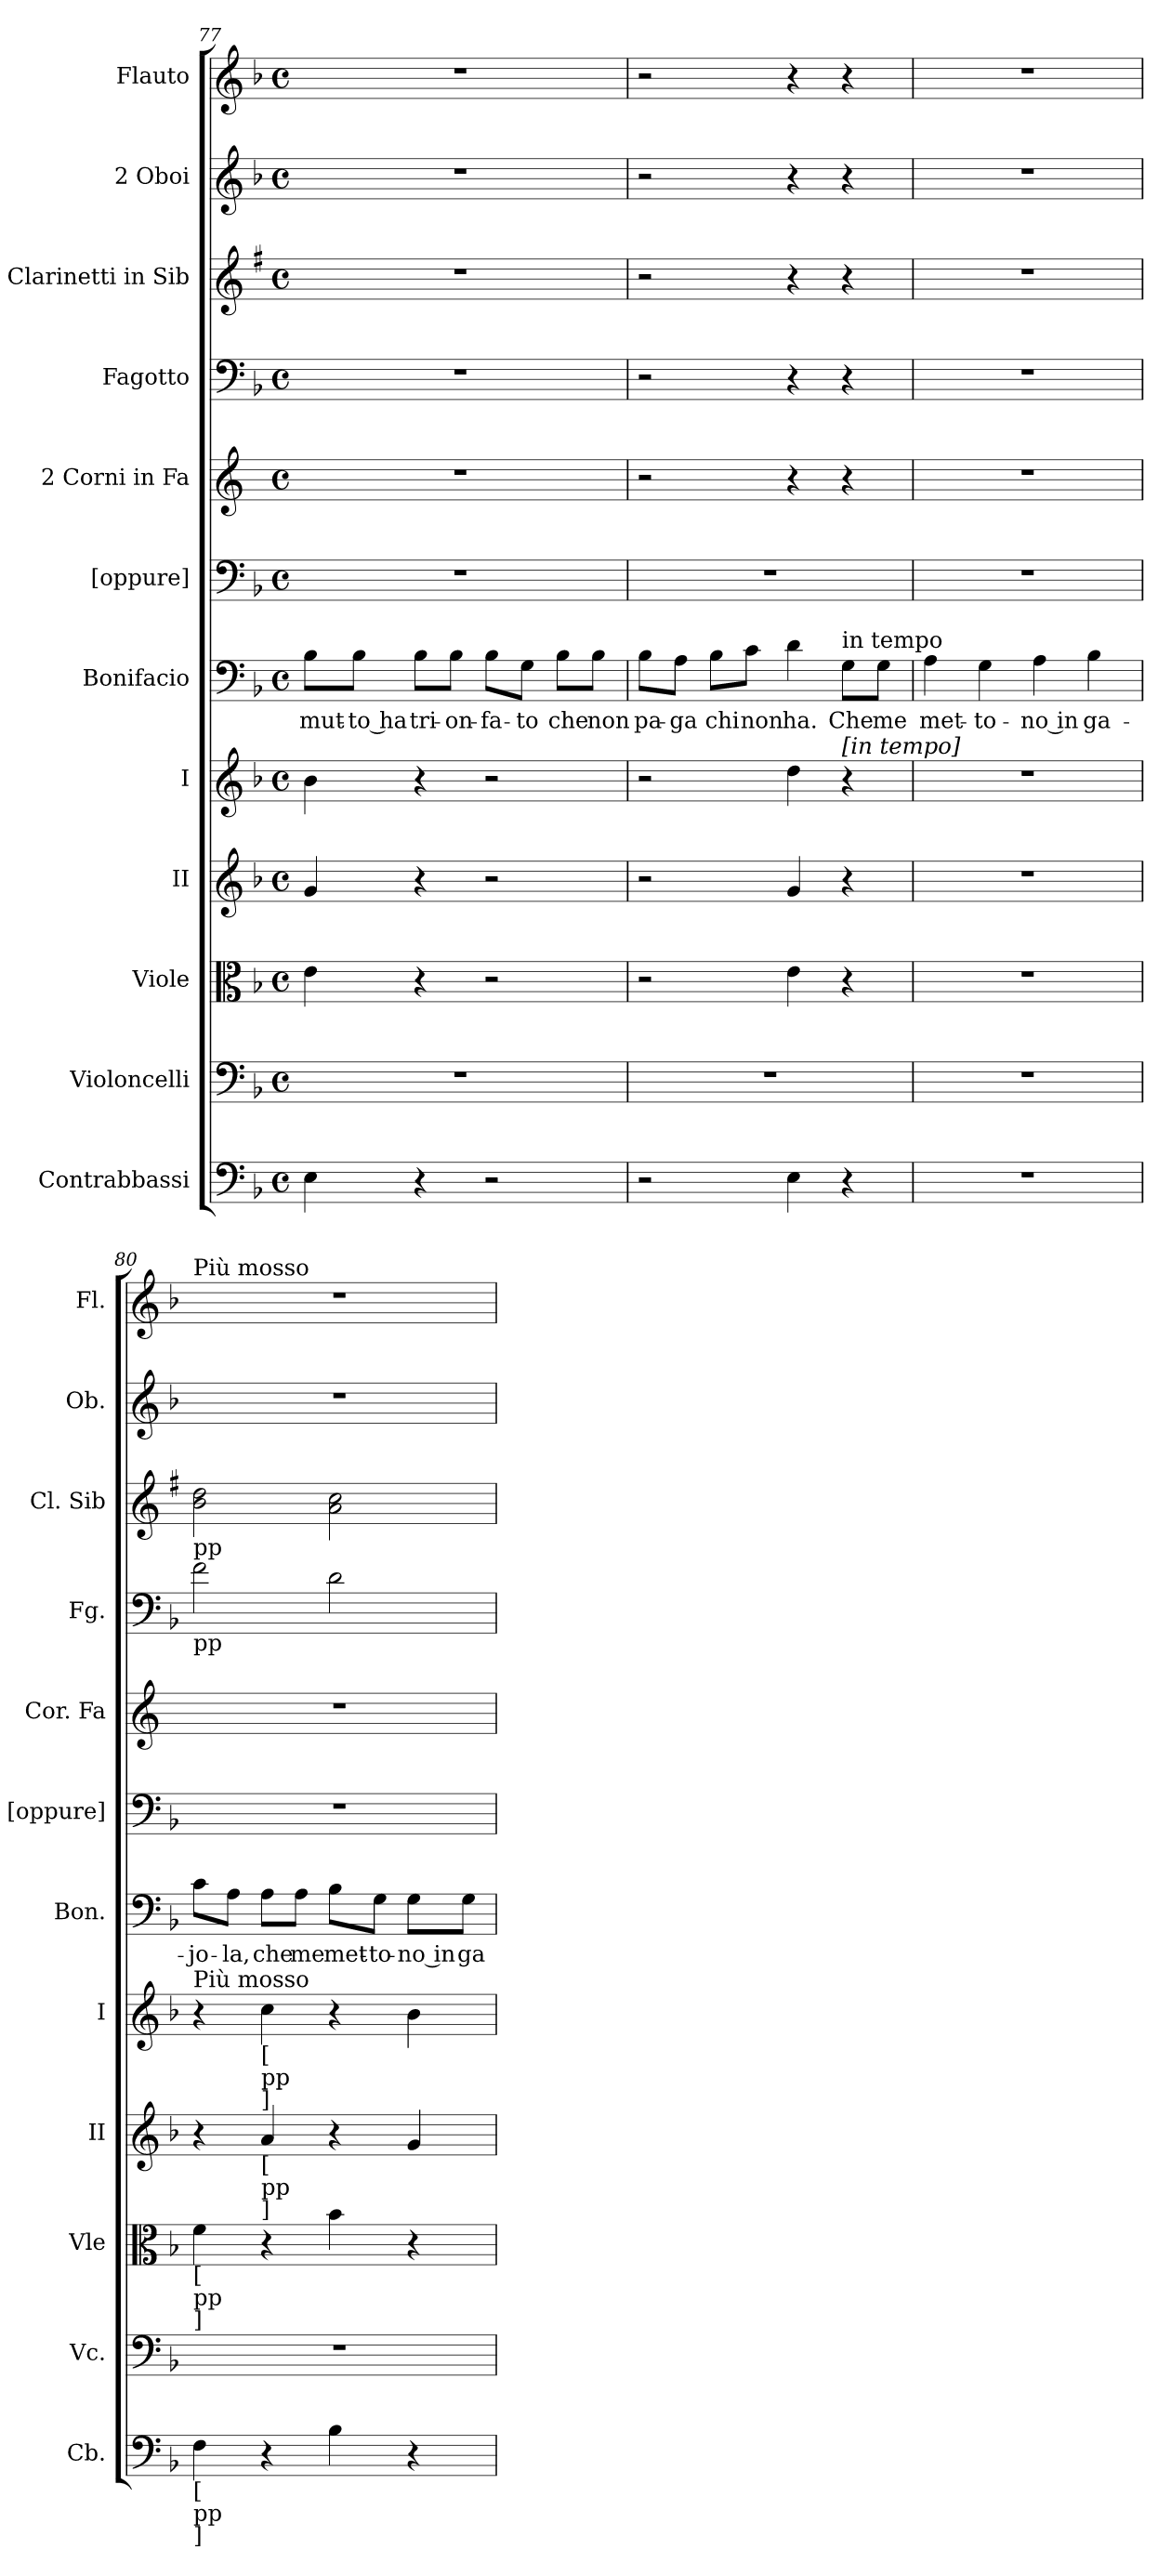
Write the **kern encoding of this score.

**kern	**kern	**kern	**kern	**kern	**kern	**text	**kern	**kern	**kern	**kern	**kern	**kern
*part12	*part11	*part10	*part9	*part8	*part7	*part7	*part6	*part5	*part4	*part3	*part2	*part1
*staff12	*staff11	*staff10	*staff9	*staff8	*staff7	*staff7	*staff6	*staff5	*staff4	*staff3	*staff2	*staff1
*I"Contrabbassi	*I"Violoncelli	*I"Viole	*I"II	*I"I	*I"Bonifacio	*	*I"[oppure]	*I"2 Corni in Fa	*I"Fagotto	*I"2 Clarinetti in Sib	*I"2 Oboi	*I"Flauto
*I'Cb.	*I'Vc.	*I'Vle	*I'II	*I'I	*I'Bon.	*	*I'[oppure]	*I'Cor. Fa	*I'Fg.	*I'Cl. Sib	*I'Ob.	*I'Fl.
*clefF4	*clefF4	*clefC3	*clefG2	*clefG2	*clefF4	*	*clefF4	*clefG2	*clefF4	*clefG2	*clefG2	*clefG2
*	*	*	*	*	*	*	*	*	*	*ITrd1c2	*	*
*k[b-]	*k[b-]	*k[b-]	*k[b-]	*k[b-]	*k[b-]	*	*k[b-]	*k[]	*k[b-]	*k[b-]	*k[b-]	*k[b-]
*F:	*F:	*F:	*F:	*F:	*F:	*	*F:	*C:	*F:	*F:	*F:	*F:
*M4/4	*M4/4	*M4/4	*M4/4	*M4/4	*M4/4	*	*M4/4	*M4/4	*M4/4	*M4/4	*M4/4	*M4/4
*met(c)	*met(c)	*met(c)	*met(c)	*met(c)	*met(c)	*	*met(c)	*met(c)	*met(c)	*met(c)	*met(c)	*met(c)
=77	=77	=77	=77	=77	=77	=77	=77	=77	=77	=77	=77	=77
!	!	!	!	!	!	!LO:LY:b	!	!	!	!	!	!
4E\	1r	4e\	4g/	4b-\	8B-\L	mut-	1r	1r	1r	1r	1r	1r
!	!	!	!	!	!	!LO:LY:b	!	!	!	!	!	!
.	.	.	.	.	8B-\J	-to ha	.	.	.	.	.	.
!	!	!	!	!	!	!LO:LY:b	!	!	!	!	!	!
4r	.	4r	4r	4r	8B-\L	tri-	.	.	.	.	.	.
!	!	!	!	!	!	!LO:LY:b	!	!	!	!	!	!
.	.	.	.	.	8B-\J	-on-	.	.	.	.	.	.
!	!	!	!	!	!	!LO:LY:b	!	!	!	!	!	!
2r	.	2r	2r	2r	8B-\L	-fa-	.	.	.	.	.	.
!	!	!	!	!	!	!LO:LY:b	!	!	!	!	!	!
.	.	.	.	.	8G\J	-to	.	.	.	.	.	.
!	!	!	!	!	!	!LO:LY:b	!	!	!	!	!	!
.	.	.	.	.	8B-\L	che	.	.	.	.	.	.
!	!	!	!	!	!	!LO:LY:b	!	!	!	!	!	!
.	.	.	.	.	8B-\J	non	.	.	.	.	.	.
=78	=78	=78	=78	=78	=78	=78	=78	=78	=78	=78	=78	=78
!	!	!	!	!	!	!LO:LY:b	!	!	!	!	!	!
2r	1r	2r	2r	2r	8B-\L	pa-	1r	2r	2r	2r	2r	2r
!	!	!	!	!	!	!LO:LY:b	!	!	!	!	!	!
.	.	.	.	.	8A\J	-ga	.	.	.	.	.	.
!	!	!	!	!	!	!LO:LY:b	!	!	!	!	!	!
.	.	.	.	.	8B-\L	chi	.	.	.	.	.	.
!	!	!	!	!	!	!LO:LY:b	!	!	!	!	!	!
.	.	.	.	.	8c\J	non	.	.	.	.	.	.
!	!	!	!	!	!	!LO:LY:b	!	!	!	!	!	!
4E\	.	4e\	4g/	4dd\	4d\	ha.	.	4r	4r	4r	4r	4r
!	!	!	!	!	!LO:TX:a:t=in tempo	!	!	!	!	!	!	!
!	!	!	!	!LO:TX:a:t=[in tempo]	!	!	!	!	!	!	!	!
!	!	!	!	!	!	!LO:LY:b	!	!	!	!	!	!
4r	.	4r	4r	4r	8G\L	Che	.	4r	4r	4r	4r	4r
!	!	!	!	!	!	!LO:LY:b	!	!	!	!	!	!
.	.	.	.	.	8G\J	me	.	.	.	.	.	.
=79	=79	=79	=79	=79	=79	=79	=79	=79	=79	=79	=79	=79
!	!	!	!	!	!	!LO:LY:b	!	!	!	!	!	!
1r	1r	1r	1r	1r	4A\	met-	1r	1r	1r	1r	1r	1r
!	!	!	!	!	!	!LO:LY:b	!	!	!	!	!	!
.	.	.	.	.	4G\	-to-	.	.	.	.	.	.
!	!	!	!	!	!	!LO:LY:b	!	!	!	!	!	!
.	.	.	.	.	4A\	-no in	.	.	.	.	.	.
!	!	!	!	!	!	!LO:LY:b	!	!	!	!	!	!
.	.	.	.	.	4B-\	ga-	.	.	.	.	.	.
!!LO:LB:g=z
=80	=80	=80	=80	=80	=80	=80	=80	=80	=80	=80	=80	=80
!	!	!	!	!	!	!	!	!	!	!	!	!LO:TX:a:t=Più mosso
!	!	!	!	!	!	!	!	!	!	!LO:TX:b:t=pp	!	!
!	!	!	!	!	!	!	!	!	!LO:TX:b:t=pp	!	!	!
!	!	!	!	!LO:TX:a:t=Più mosso	!	!	!	!	!	!	!	!
!	!	!LO:TX:b:t=[	!	!	!	!	!	!	!	!	!	!
!	!	!LO:TX:b:t=pp	!	!	!	!	!	!	!	!	!	!
!	!	!LO:TX:b:t=]	!	!	!	!	!	!	!	!	!	!
!LO:TX:b:t=[	!	!	!	!	!	!	!	!	!	!	!	!
!LO:TX:b:t=pp	!	!	!	!	!	!	!	!	!	!	!	!
!LO:TX:b:t=]	!	!	!	!	!	!	!	!	!	!	!	!
!	!	!	!	!	!	!LO:LY:b	!	!	!	!	!	!
4F\	1r	4f\	4r	4r	8c\L	-jo-	1r	1r	2f\	2a\ 2cc\	1r	1r
!	!	!	!	!	!	!LO:LY:b	!	!	!	!	!	!
.	.	.	.	.	8A\J	-la,	.	.	.	.	.	.
!	!	!	!	!LO:TX:b:t=[	!	!	!	!	!	!	!	!
!	!	!	!	!LO:TX:b:t=pp	!	!	!	!	!	!	!	!
!	!	!	!	!LO:TX:b:t=]	!	!	!	!	!	!	!	!
!	!	!	!LO:TX:b:t=[	!	!	!	!	!	!	!	!	!
!	!	!	!LO:TX:b:t=pp	!	!	!	!	!	!	!	!	!
!	!	!	!LO:TX:b:t=]	!	!	!	!	!	!	!	!	!
!	!	!	!	!	!	!LO:LY:b	!	!	!	!	!	!
4r	.	4r	4a/	4cc\	8A\L	che	.	.	.	.	.	.
!	!	!	!	!	!	!LO:LY:b	!	!	!	!	!	!
.	.	.	.	.	8A\J	me	.	.	.	.	.	.
!	!	!	!	!	!	!LO:LY:b	!	!	!	!	!	!
4B-\	.	4b-\	4r	4r	8B-\L	met-	.	.	2d\	2g\ 2b-\	.	.
!	!	!	!	!	!	!LO:LY:b	!	!	!	!	!	!
.	.	.	.	.	8G\J	-to-	.	.	.	.	.	.
!	!	!	!	!	!	!LO:LY:b	!	!	!	!	!	!
4r	.	4r	4g/	4b-\	8G\L	-no in	.	.	.	.	.	.
!	!	!	!	!	!	!LO:LY:b	!	!	!	!	!	!
.	.	.	.	.	8G\J	ga-	.	.	.	.	.	.
=	=	=	=	=	=	=	=	=	=	=	=	=
*-	*-	*-	*-	*-	*-	*-	*-	*-	*-	*-	*-	*-
